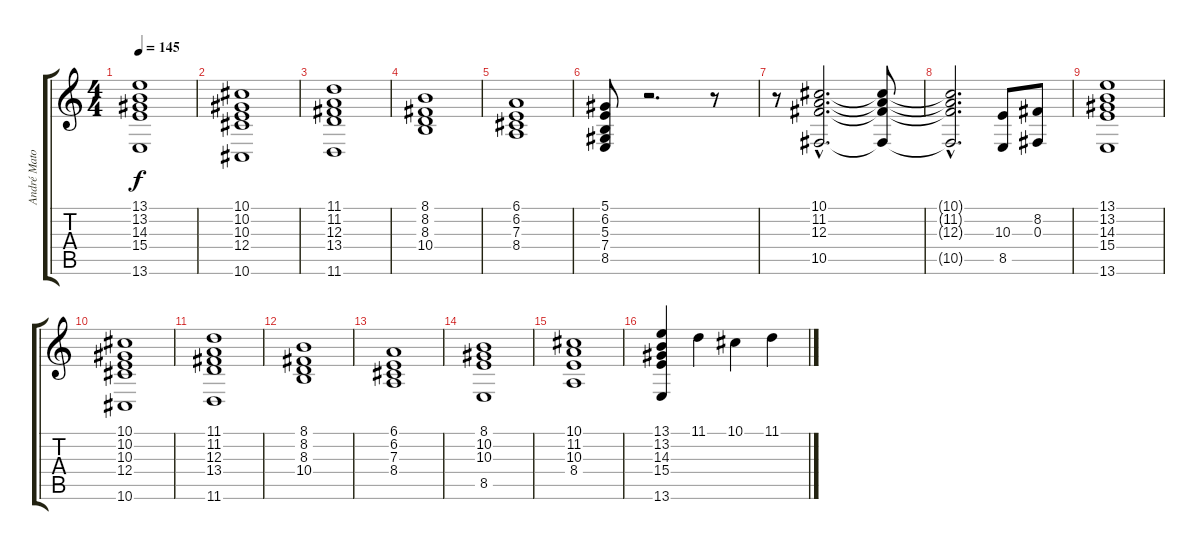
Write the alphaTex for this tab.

\track ("André Matos - Choir" "André Mato") {instrument choiraahs}
\staff {score tabs}
\tuning (Eb4 Bb3 Gb3 Db3 Ab2 Eb2) {hide}
\ts (4 4)
\tempo 145
\clef g2
\ks c
(13.1 13.2 14.3 15.4 13.6).1{dy f} |
(10.1 10.2 10.3 12.4 10.6).1 |
(11.1 11.2 12.3 13.4 11.6).1 |
(8.1 8.2 8.3 10.4).1 |
(6.1 6.2 7.3 8.4).1 |
(5.1 6.2 5.3 7.4 8.5).8 r.2{d} r.8 |
r.8 (10.1{hac} 11.2{hac} 12.3{hac} 10.5{hac}).2{d} (10.1{t} 11.2{t} 12.3{t} 10.5{t}).8 |
(10.1{t} 11.2{t} 12.3{hac t} 10.5{hac t}).2{d} (10.3 8.5).8 (8.2 0.3).8 |
(13.1 13.2 14.3 15.4 13.6).1 |
(10.1 10.2 10.3 12.4 10.6).1 |
(11.1 11.2 12.3 13.4 11.6).1 |
(8.1 8.2 8.3 10.4).1 |
(6.1 6.2 7.3 8.4).1 |
(8.1 10.2 10.3 8.5).1 |
(10.1 11.2 10.3 8.4).1 |
(13.1 13.2 14.3 15.4 13.6).4 11.1.4 10.1.4 11.1.4
